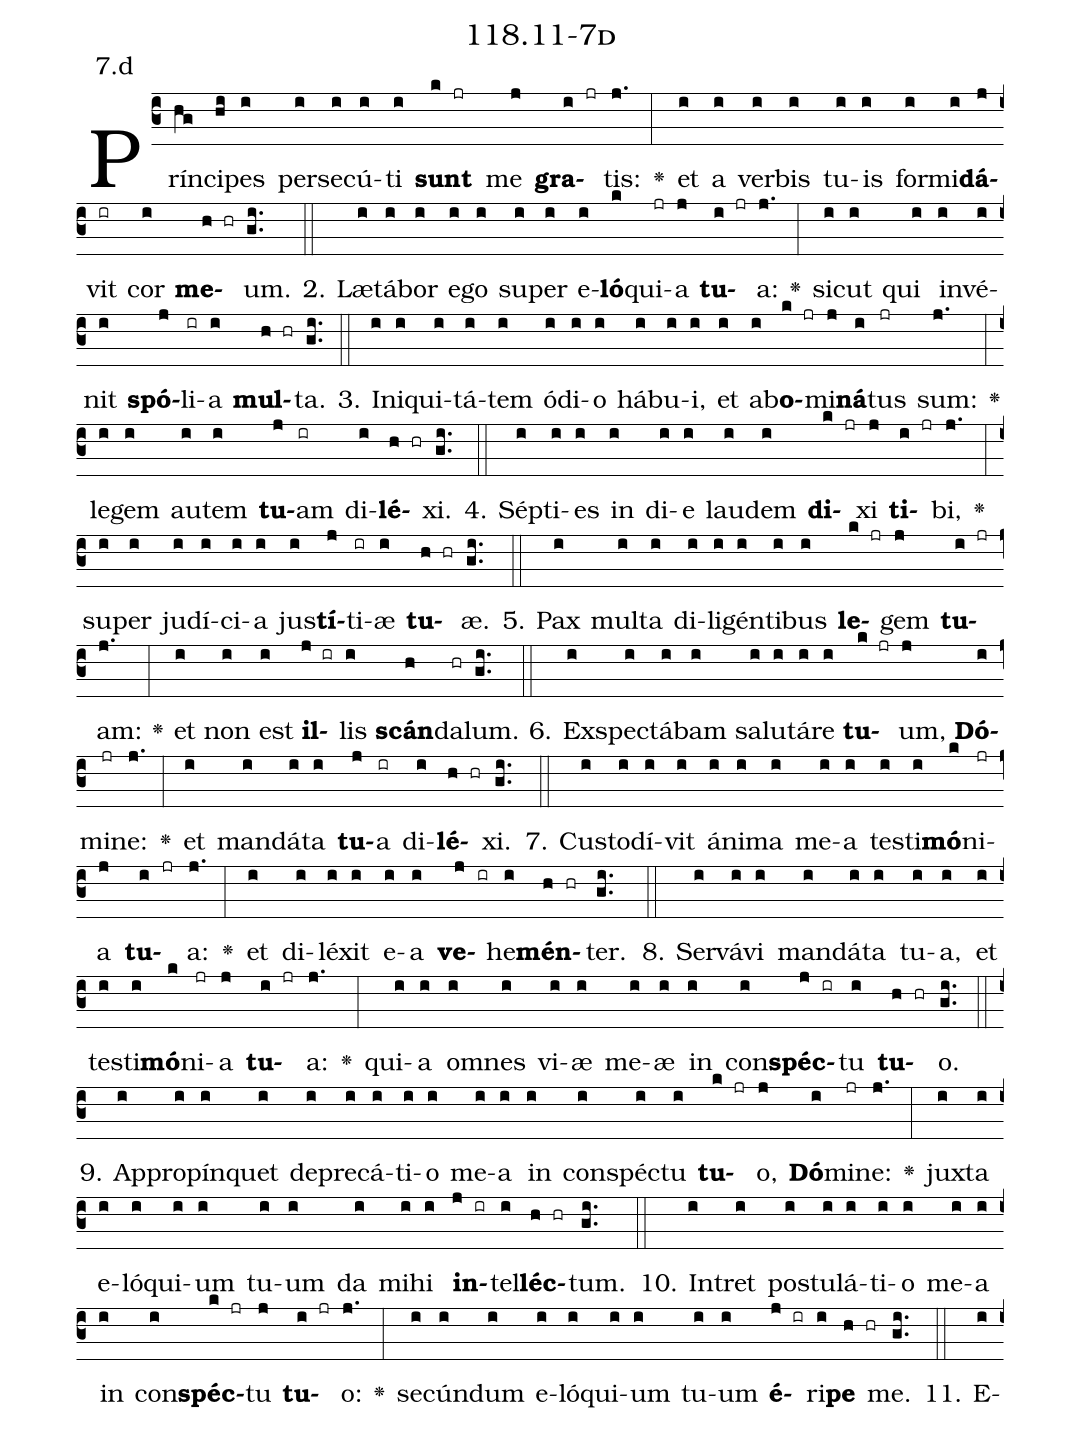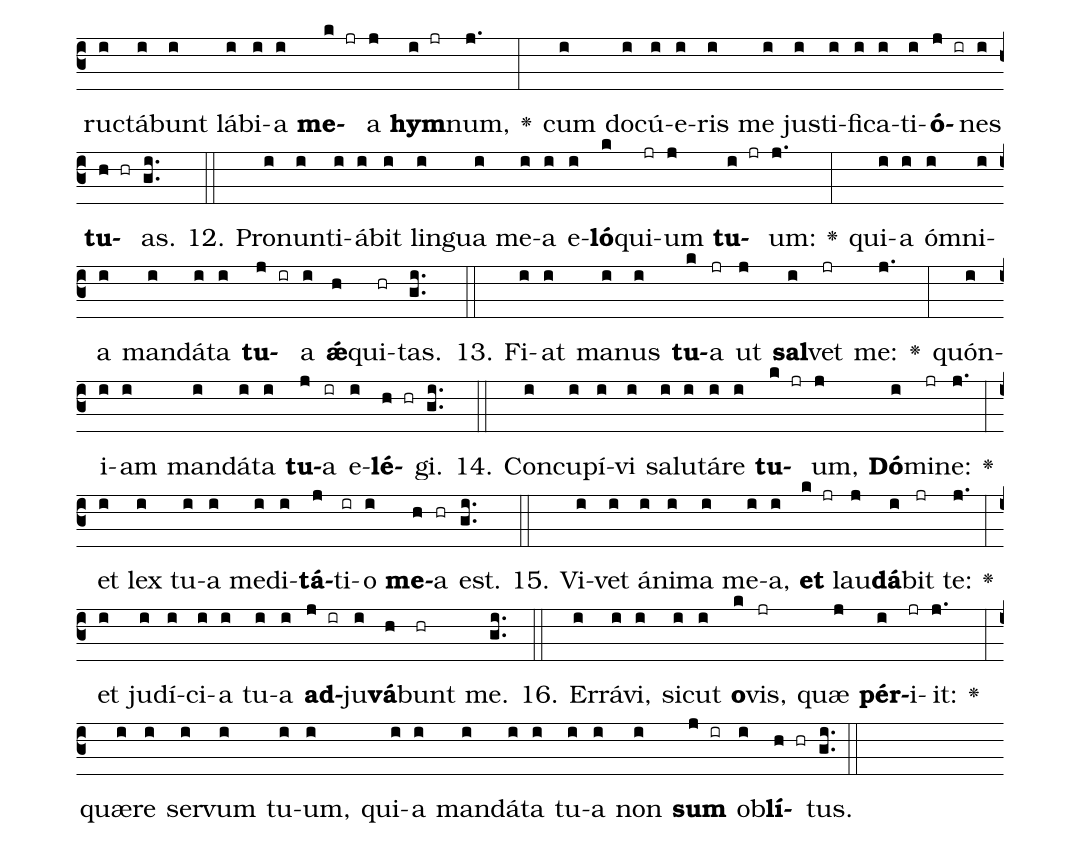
name: 118.11-7d;
annotation: 7.d;
%%
(c3)Prín(hg)ci(hi)pes(i) per(i)se(i)cú(i)ti(i) <b>sunt</b>(k jr) me(j) <b>gra</b>(i jr)tis:(j.) <v>\greheightstar</v>(:) et(i) a(i) ver(i)bis(i) tu(i)is(i) for(i)mi(i)<b>dá</b>(j)vit(ir) cor(i) <b>me</b>(h hr)um.(gi..) (::)
2. Læ(i)tá(i)bor(i) e(i)go(i) su(i)per(i) e(i)<b>ló</b>(k)qui(jr)a(j) <b>tu</b>(i jr)a:(j.) <v>\greheightstar</v>(:) sic(i)ut(i) qui(i) in(i)vé(i)nit(i) <b>spó</b>(j)li(ir)a(i) <b>mul</b>(h hr)ta.(gi..) (::)
3. In(i)i(i)qui(i)tá(i)tem(i) ó(i)di(i)o(i) há(i)bu(i)i,(i) et(i) ab(i)<b>o</b>(k jr)mi(j)<b>ná</b>(i)tus(jr) sum:(j.) <v>\greheightstar</v>(:) le(i)gem(i) au(i)tem(i) <b>tu</b>(j)am(ir) di(i)<b>lé</b>(h hr)xi.(gi..) (::)
4. Sép(i)ti(i)es(i) in(i) di(i)e(i) lau(i)dem(i) <b>di</b>(k jr)xi(j) <b>ti</b>(i jr)bi,(j.) <v>\greheightstar</v>(:) su(i)per(i) ju(i)dí(i)ci(i)a(i) jus(i)<b>tí</b>(j)ti(ir)æ(i) <b>tu</b>(h hr)æ.(gi..) (::)
5. Pax(i) mul(i)ta(i) di(i)li(i)gén(i)ti(i)bus(i) <b>le</b>(k jr)gem(j) <b>tu</b>(i jr)am:(j.) <v>\greheightstar</v>(:) et(i) non(i) est(i) <b>il</b>(j ir)lis(i) <b>scán</b>(h)da(hr)lum.(gi..) (::)
6. Ex(i)spec(i)tá(i)bam(i) sa(i)lu(i)tá(i)re(i) <b>tu</b>(k jr)um,(j) <b>Dó</b>(i)mi(jr)ne:(j.) <v>\greheightstar</v>(:) et(i) man(i)dá(i)ta(i) <b>tu</b>(j)a(ir) di(i)<b>lé</b>(h hr)xi.(gi..) (::)
7. Cus(i)to(i)dí(i)vit(i) á(i)ni(i)ma(i) me(i)a(i) tes(i)ti(i)<b>mó</b>(k)ni(jr)a(j) <b>tu</b>(i jr)a:(j.) <v>\greheightstar</v>(:) et(i) di(i)lé(i)xit(i) e(i)a(i) <b>ve</b>(j ir)he(i)<b>mén</b>(h hr)ter.(gi..) (::)
8. Ser(i)vá(i)vi(i) man(i)dá(i)ta(i) tu(i)a,(i) et(i) tes(i)ti(i)<b>mó</b>(k)ni(jr)a(j) <b>tu</b>(i jr)a:(j.) <v>\greheightstar</v>(:) qui(i)a(i) om(i)nes(i) vi(i)æ(i) me(i)æ(i) in(i) con(i)<b>spéc</b>(j ir)tu(i) <b>tu</b>(h hr)o.(gi..) (::)
9. Ap(i)pro(i)pín(i)quet(i) de(i)pre(i)cá(i)ti(i)o(i) me(i)a(i) in(i) con(i)spéc(i)tu(i) <b>tu</b>(k jr)o,(j) <b>Dó</b>(i)mi(jr)ne:(j.) <v>\greheightstar</v>(:) jux(i)ta(i) e(i)ló(i)qui(i)um(i) tu(i)um(i) da(i) mi(i)hi(i) <b>in</b>(j ir)tel(i)<b>léc</b>(h hr)tum.(gi..) (::)
10. In(i)tret(i) pos(i)tu(i)lá(i)ti(i)o(i) me(i)a(i) in(i) con(i)<b>spéc</b>(k jr)tu(j) <b>tu</b>(i jr)o:(j.) <v>\greheightstar</v>(:) se(i)cún(i)dum(i) e(i)ló(i)qui(i)um(i) tu(i)um(i) <b>é</b>(j ir)ri(i)<b>pe</b>(h hr) me.(gi..) (::)
11. E(i)ruc(i)tá(i)bunt(i) lá(i)bi(i)a(i) <b>me</b>(k jr)a(j) <b>hym</b>(i jr)num,(j.) <v>\greheightstar</v>(:) cum(i) do(i)cú(i)e(i)ris(i) me(i) jus(i)ti(i)fi(i)ca(i)ti(i)<b>ó</b>(j ir)nes(i) <b>tu</b>(h hr)as.(gi..) (::)
12. Pro(i)nun(i)ti(i)á(i)bit(i) lin(i)gua(i) me(i)a(i) e(i)<b>ló</b>(k)qui(jr)um(j) <b>tu</b>(i jr)um:(j.) <v>\greheightstar</v>(:) qui(i)a(i) óm(i)ni(i)a(i) man(i)dá(i)ta(i) <b>tu</b>(j ir)a(i) <b>ǽ</b>(h)qui(hr)tas.(gi..) (::)
13. Fi(i)at(i) ma(i)nus(i) <b>tu</b>(k)a(jr) ut(j) <b>sal</b>(i)vet(jr) me:(j.) <v>\greheightstar</v>(:) quón(i)i(i)am(i) man(i)dá(i)ta(i) <b>tu</b>(j)a(ir) e(i)<b>lé</b>(h hr)gi.(gi..) (::)
14. Con(i)cu(i)pí(i)vi(i) sa(i)lu(i)tá(i)re(i) <b>tu</b>(k jr)um,(j) <b>Dó</b>(i)mi(jr)ne:(j.) <v>\greheightstar</v>(:) et(i) lex(i) tu(i)a(i) me(i)di(i)<b>tá</b>(j)ti(ir)o(i) <b>me</b>(h)a(hr) est.(gi..) (::)
15. Vi(i)vet(i) á(i)ni(i)ma(i) me(i)a,(i) <b>et</b>(k jr) lau(j)<b>dá</b>(i)bit(jr) te:(j.) <v>\greheightstar</v>(:) et(i) ju(i)dí(i)ci(i)a(i) tu(i)a(i) <b>ad</b>(j ir)ju(i)<b>vá</b>(h)bunt(hr) me.(gi..) (::)
16. Er(i)rá(i)vi,(i) sic(i)ut(i) <b>o</b>(k)vis,(jr) quæ(j) <b>pér</b>(i)i(jr)it:(j.) <v>\greheightstar</v>(:) quæ(i)re(i) ser(i)vum(i) tu(i)um,(i) qui(i)a(i) man(i)dá(i)ta(i) tu(i)a(i) non(i) <b>sum</b>(j ir) ob(i)<b>lí</b>(h hr)tus.(gi..) (::)
